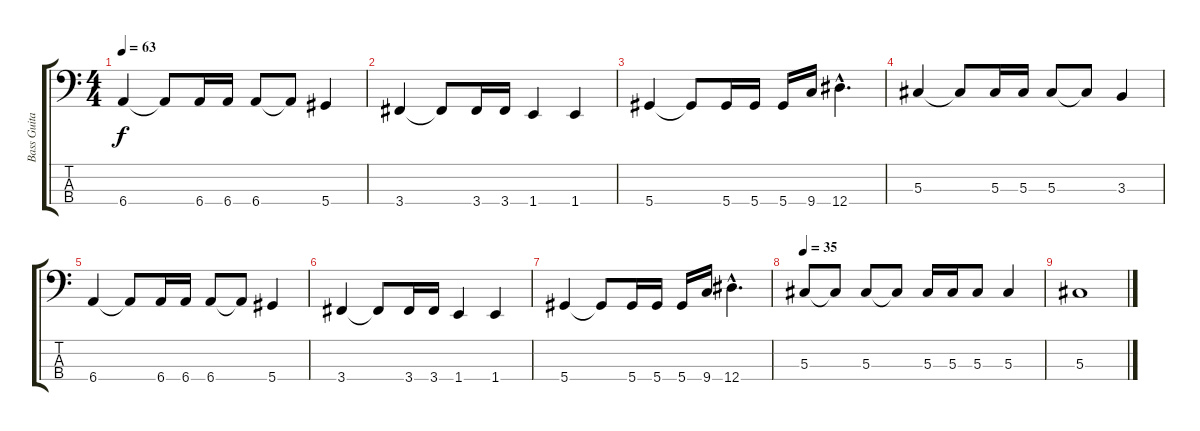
\track ("Bass Guitar" "Bass Guita") {instrument electricbasspick}
\staff {score tabs}
\tuning (Gb2 Db2 Ab1 Eb1) {hide}
\ts (4 4)
\tempo 63
\clef f4
\ks c
6.4.4{dy f} 6.4{t}.8 6.4.16 6.4.16 6.4.8 6.4{t}.8 5.4.4 |
3.4.4 3.4{t}.8 3.4.16 3.4.16 1.4.4 1.4.4 |
5.4.4 5.4{t}.8 5.4.16 5.4.16 5.4.16 9.4.16 12.4{hac}.4{d} |
5.3.4 5.3{t}.8 5.3.16 5.3.16 5.3.8 5.3{t}.8 3.3.4 |
6.4.4 6.4{t}.8 6.4.16 6.4.16 6.4.8 6.4{t}.8 5.4.4 |
3.4.4 3.4{t}.8 3.4.16 3.4.16 1.4.4 1.4.4 |
5.4.4 5.4{t}.8 5.4.16 5.4.16 5.4.16 9.4.16 12.4{hac}.4{d} |
\tempo 35
5.3.8 5.3{t}.8 5.3.8 5.3{t}.8 5.3.16 5.3.16 5.3.8 5.3.4 |
5.3.1
